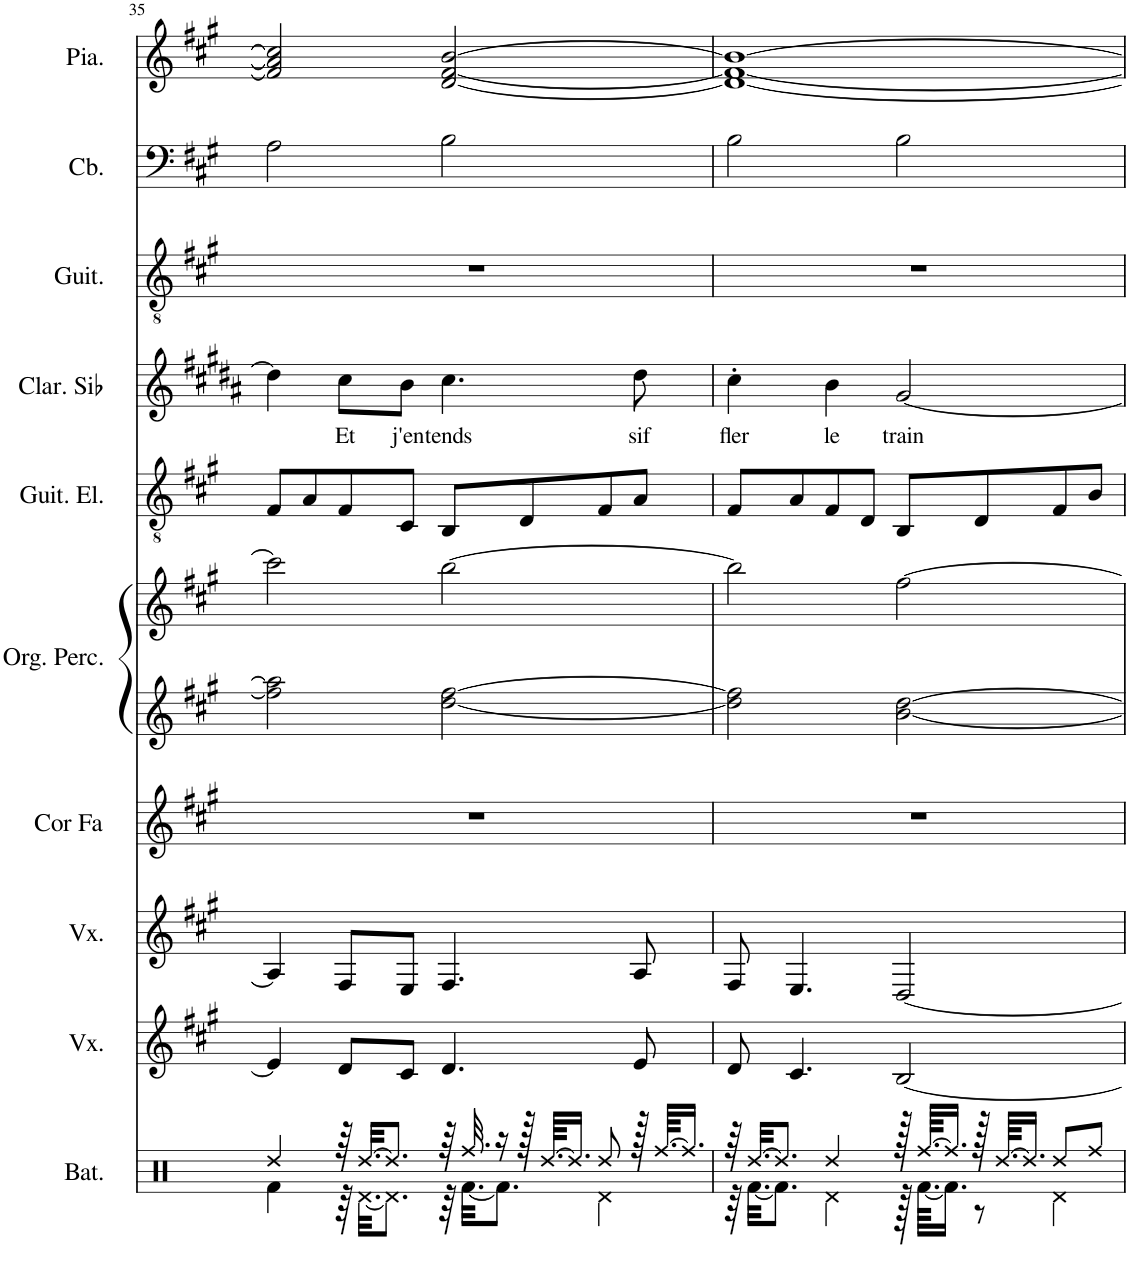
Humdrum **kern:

**kern	**kern	**kern	**kern	**kern	**kern	**kern	**kern	**text	**kern	**kern	**kern
*part10	*part9	*part8	*part7	*part6	*part6	*part5	*part4	*part4	*part3	*part2	*part1
*staff11	*staff10	*staff9	*staff8	*staff7	*staff6	*staff5	*staff4	*staff4	*staff3	*staff2	*staff1
*I"Batterie	*I"Voix	*I"Voix	*I"Cor en Fa	*I"Orgue percussif	*	*I"Guitare électrique	*I"Clarinette en Sib	*	*I"Guitare acoustique	*I"Contrebasse	*I"Piano
*I'Bat.	*I'Vx.	*I'Vx.	*I'Cor Fa	*I'Org. Perc.	*	*I'Guit. El.	*I'Clar. Sib	*	*I'Guit.	*I'Cb.	*I'Pia.
!!LO:PB:g=z
*clefX	*clefG2	*clefG2	*clefG2	*clefG2	*clefG2	*clefGv2	*clefG2	*	*clefGv2	*clefF4	*clefG2
*	*	*	*Trd4c7	*	*	*	*Trd1c2	*	*	*Trd7c12	*
*k[]	*k[f#c#g#]	*k[f#c#g#]	*k[f#c#g#]	*k[f#c#g#]	*k[f#c#g#]	*k[f#c#g#]	*k[f#c#g#d#a#]	*	*k[f#c#g#]	*k[f#c#g#]	*k[f#c#g#]
*M4/4	*M4/4	*M4/4	*M4/4	*M4/4	*M4/4	*M4/4	*M4/4	*	*M4/4	*M4/4	*M4/4
=35	=35	=35	=35	=35	=35	=35	=35	=35	=35	=35	=35
*^	*	*	*	*	*	*	*	*	*	*	*
4Rdd/	4Rf\	4e/]	4A/]	1r	2ff#\] 2aa\]	2ccc#\]	8F#/L	4dd#\]	.	1r	2A\	2f#/] 2a/] 2cc#/]
.	.	.	.	.	.	.	8A/	.	.	.	.	.
!	!	!	!	!	!	!	!	!	!LO:LY:b	!	!	!
64r	64r	8d/L	8F#/L	.	.	.	8F#/	8cc#\L	Et	.	.	.
[32.Rdd/KKL	[32.Rd\KKL	.	.	.	.	.	.	.	.	.	.	.
8.Rdd/J]	8.Rd\J]	.	.	.	.	.	.	.	.	.	.	.
!	!	!	!	!	!	!	!	!	!LO:LY:b	!	!	!
.	.	8c#/J	8E/J	.	.	.	8C#/J	8b\J	j'en	.	.	.
!	!	!	!	!	!	!	!	!	!LO:LY:b	!	!	!
64r	64r	4.d/	4.F#/	.	[2dd\ [2ff#\	[2bb\	8BB/L	4.cc#\	tends	.	2B\	[2d/ [2f#/ [2b/
32.Rff/	[32.Rf\KKL	.	.	.	.	.	.	.	.	.	.	.
16r	8.Rf\J]	.	.	.	.	.	.	.	.	.	.	.
128r	.	.	.	.	.	.	8D/	.	.	.	.	.
[64.Rdd/KKLL	.	.	.	.	.	.	.	.	.	.	.	.
16.Rdd/JJ]	.	.	.	.	.	.	.	.	.	.	.	.
8Rdd/	4Rd\	.	.	.	.	.	8F#/	.	.	.	.	.
!	!	!	!	!	!	!	!	!	!LO:LY:b	!	!	!
128r	.	8e/	8A/	.	.	.	8A/J	8dd#\	sif	.	.	.
[64.Rff/KKLL	.	.	.	.	.	.	.	.	.	.	.	.
16.Rff/JJ]	.	.	.	.	.	.	.	.	.	.	.	.
=36	=36	=36	=36	=36	=36	=36	=36	=36	=36	=36	=36	=36
!	!	!	!	!	!	!	!	!	!LO:LY:b	!	!	!
64r	64r	8d/	8F#/	1r	2dd\] 2ff#\]	2bb\]	8F#/L	4cc#'\	fler	1r	2B\	1d_ 1f#_ 1b_
[32.Rdd/KKL	[32.Rf\KKL	.	.	.	.	.	.	.	.	.	.	.
8.Rdd/J]	8.Rf\J]	.	.	.	.	.	.	.	.	.	.	.
.	.	4.c#/	4.E/	.	.	.	8A/	.	.	.	.	.
!	!	!	!	!	!	!	!	!	!LO:LY:b	!	!	!
4Rdd/	4Rd\	.	.	.	.	.	8F#/	4b\	le	.	.	.
.	.	.	.	.	.	.	8D/J	.	.	.	.	.
!	!	!	!	!	!	!	!	!	!LO:LY:b	!	!	!
128r	128r	[2B/	[2D/	.	[2b\ [2dd\	[2ff#\	8BB/L	[2g#/	train	.	2B\	.
[64.Rff/KKLL	[64.Rf\KKLL	.	.	.	.	.	.	.	.	.	.	.
16.Rff/JJ]	16.Rf\JJ]	.	.	.	.	.	.	.	.	.	.	.
128r	8r	.	.	.	.	.	8D/	.	.	.	.	.
[64.Rdd/KKLL	.	.	.	.	.	.	.	.	.	.	.	.
16.Rdd/JJ]	.	.	.	.	.	.	.	.	.	.	.	.
8Rdd/L	4Rd\	.	.	.	.	.	8F#/	.	.	.	.	.
8Rff/J	.	.	.	.	.	.	8B/J	.	.	.	.	.
*v	*v	*	*	*	*	*	*	*	*	*	*	*
=	=	=	=	=	=	=	=	=	=	=	=
*-	*-	*-	*-	*-	*-	*-	*-	*-	*-	*-	*-
